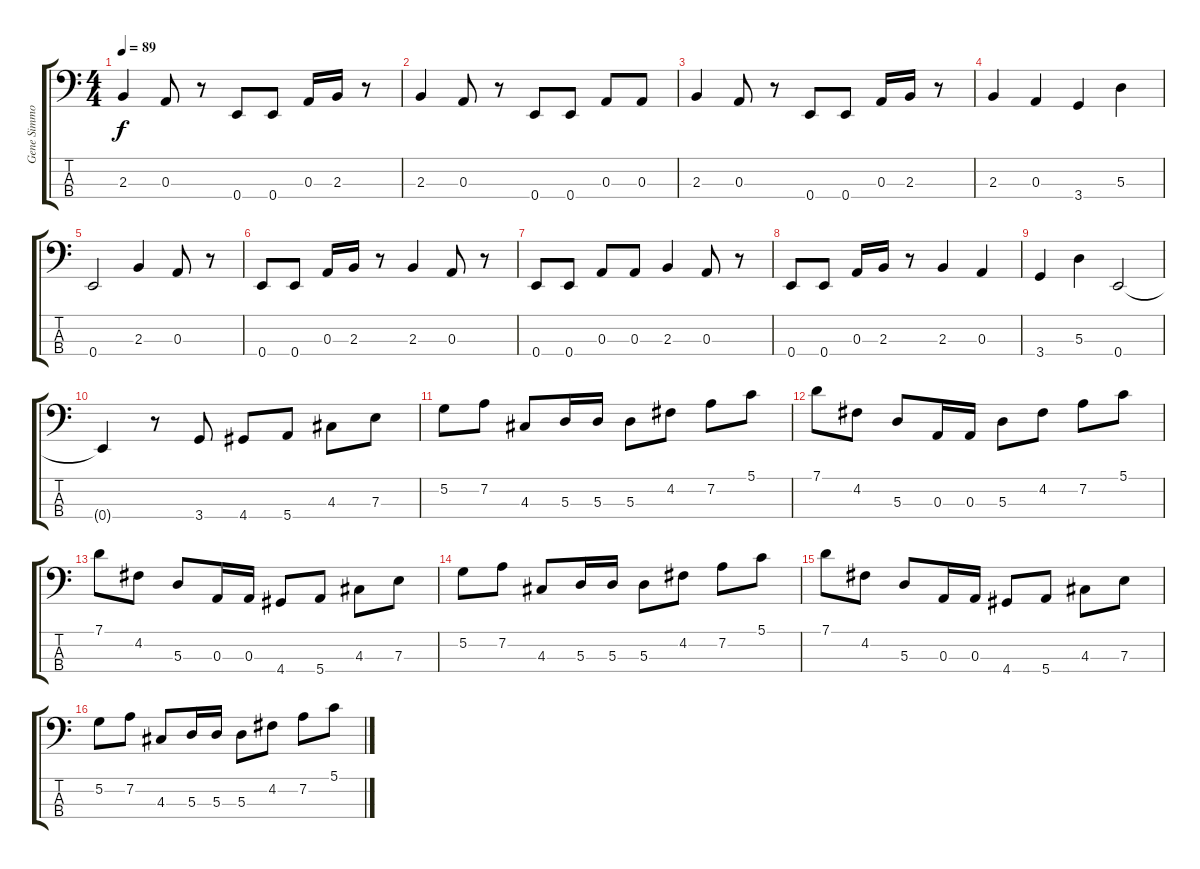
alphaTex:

\track ("Gene Simmons (The Demon)" "Gene Simmo") {instrument electricbasspick}
\staff {score tabs}
\tuning (G2 D2 A1 E1) {hide}
\ts (4 4)
\tempo 89
\clef f4
\ks c
2.3.4{dy f} 0.3.8 r.8 0.4.8 0.4.8 0.3.16 2.3.16 r.8 |
2.3.4 0.3.8 r.8 0.4.8 0.4.8 0.3.8 0.3.8 |
2.3.4 0.3.8 r.8 0.4.8 0.4.8 0.3.16 2.3.16 r.8 |
2.3.4 0.3.4 3.4.4 5.3.4 |
0.4.2 2.3.4 0.3.8 r.8 |
0.4.8 0.4.8 0.3.16 2.3.16 r.8 2.3.4 0.3.8 r.8 |
0.4.8 0.4.8 0.3.8 0.3.8 2.3.4 0.3.8 r.8 |
0.4.8 0.4.8 0.3.16 2.3.16 r.8 2.3.4 0.3.4 |
3.4.4 5.3.4 0.4.2 |
0.4{t}.4 r.8 3.4.8 4.4.8 5.4.8 4.3.8 7.3.8 |
5.2.8 7.2.8 4.3.8 5.3.16 5.3.16 5.3.8 4.2.8 7.2.8 5.1.8 |
7.1.8 4.2.8 5.3.8 0.3.16 0.3.16 5.3.8 4.2.8 7.2.8 5.1.8 |
7.1.8 4.2.8 5.3.8 0.3.16 0.3.16 4.4.8 5.4.8 4.3.8 7.3.8 |
5.2.8 7.2.8 4.3.8 5.3.16 5.3.16 5.3.8 4.2.8 7.2.8 5.1.8 |
7.1.8 4.2.8 5.3.8 0.3.16 0.3.16 4.4.8 5.4.8 4.3.8 7.3.8 |
5.2.8 7.2.8 4.3.8 5.3.16 5.3.16 5.3.8 4.2.8 7.2.8 5.1.8
